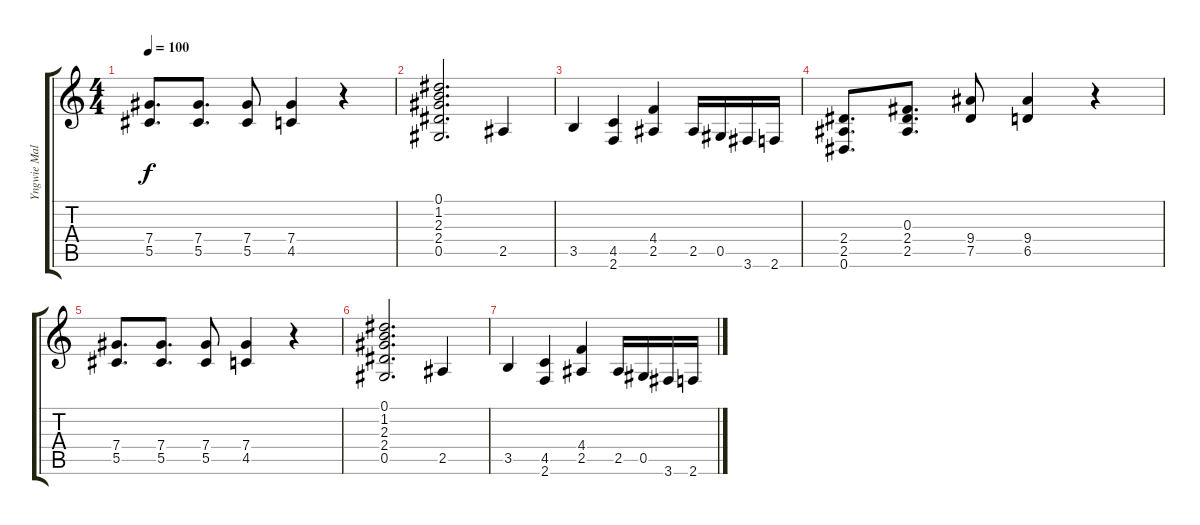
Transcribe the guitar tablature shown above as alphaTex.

\track ("Yngwie Malmsteen" "Yngwie Mal") {instrument overdrivenguitar}
\staff {score tabs}
\tuning (Eb4 Bb3 Gb3 Db3 Ab2 Eb2) {hide}
\ts (4 4)
\tempo 100
\clef g2
\ks c
(7.4 5.5).8{d dy f} (7.4 5.5).8{d} (7.4 5.5).8 (7.4 4.5).4 r.4 |
(0.1 1.2 2.3 2.4 0.5).2{d} 2.5.4 |
3.5.4 (4.5 2.6).4 (4.4 2.5).4 2.5.16 0.5.16 3.6.16 2.6.16 |
(2.4 2.5 0.6).8{d} (0.3 2.4 2.5).8{d} (9.4 7.5).8 (9.4 6.5).4 r.4 |
(7.4 5.5).8{d} (7.4 5.5).8{d} (7.4 5.5).8 (7.4 4.5).4 r.4 |
(0.1 1.2 2.3 2.4 0.5).2{d} 2.5.4 |
3.5.4 (4.5 2.6).4 (4.4 2.5).4 2.5.16 0.5.16 3.6.16 2.6.16
